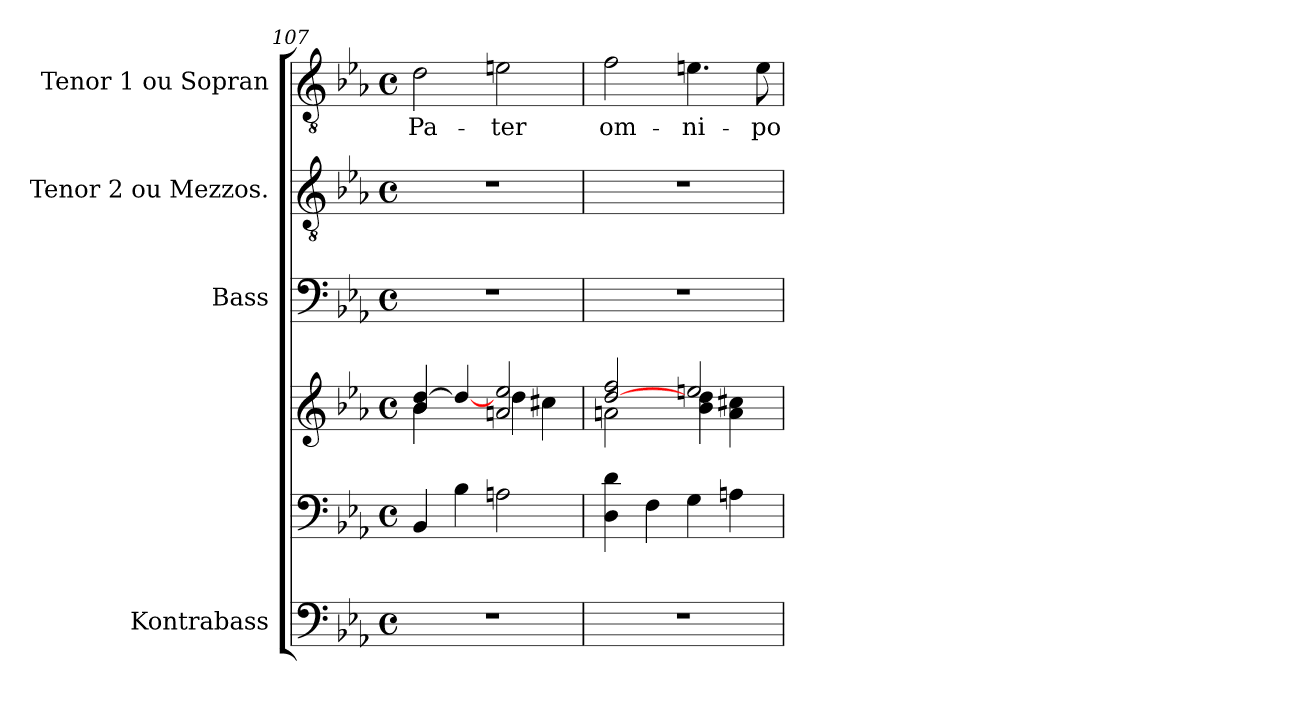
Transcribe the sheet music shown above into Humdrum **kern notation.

**kern	**kern	**kern	**kern	**kern	**kern	**text
*part5	*part4	*part4	*part3	*part2	*part1	*part1
*staff6	*staff5	*staff4	*staff3	*staff2	*staff1	*staff1
*I"Kontrabass	*	*	*I"Bass	*I"Tenor 2 ou Mezzos.	*I"Tenor 1 ou Sopran	*
*I'Kb.	*	*	*	*	*	*
*clefF4	*clefF4	*clefG2	*clefF4	*clefGv2	*clefGv2	*
*ITrd7c12	*	*	*	*	*	*
*k[b-e-a-]	*k[b-e-a-]	*k[b-e-a-]	*k[b-e-a-]	*k[b-e-a-]	*k[b-e-a-]	*
*E-:	*E-:	*E-:	*E-:	*E-:	*E-:	*
*M4/4	*M4/4	*M4/4	*M4/4	*M4/4	*M4/4	*
*met(c)	*met(c)	*met(c)	*met(c)	*met(c)	*met(c)	*
=107	=107	=107	=107	=107	=107	=107
*	*	*^	*	*	*	*
!	!	!	!	!	!	!	!LO:LY:b
1r	4BB-/	4b-/ [>4dd/	4b-\	1r	1r	2d\	Pa-
.	4B-\	4dd/_	4ryy	.	.	.	.
!	!	!	!	!	!	!	!LO:LY:b
.	2An\	2an/ 2ee-/	4dd\	.	.	2en\	-ter
.	.	.	4cc#X\	.	.	.	.
!!LO:LB:g=z
=108	=108	=108	=108	=108	=108	=108	=108
!	!	!	!	!	!	!	!LO:LY:b
1r	4D\ 4d\	[<2dd/ 2ff/	2an\	1r	1r	2f\	om-
.	4F\	.	.	.	.	.	.
!	!	!	!	!	!	!	!LO:LY:b
.	4G\	2een/	4b-\ 4dd\	.	.	4.en\	-ni-
.	4An\	.	4a\ 4cc#X\	.	.	.	.
!	!	!	!	!	!	!	!LO:LY:b
.	.	.	.	.	.	8e\	-po-
*	*	*v	*v	*	*	*	*
=	=	=	=	=	=	=
*-	*-	*-	*-	*-	*-	*-
